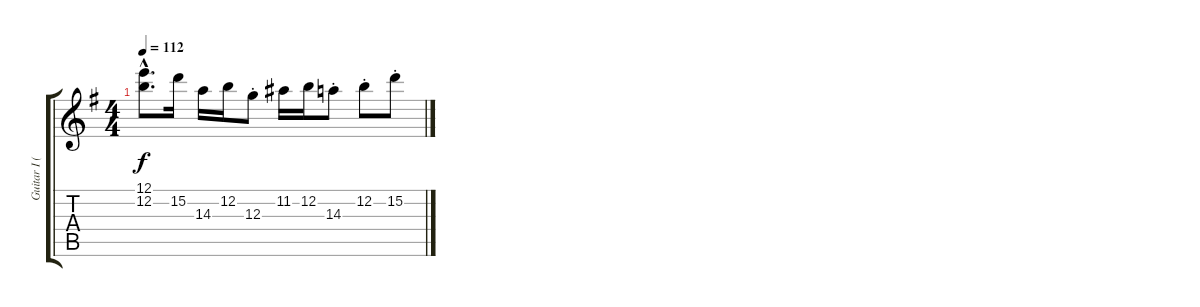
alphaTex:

\track ("Guitar I (Sugizo)" "Guitar I (") {instrument electricguitarclean}
\staff {score tabs}
\tuning (E4 B3 G3 D3 A2 E2) {hide}
\ts (4 4)
\tempo 112
\clef g2
\ks g
(12.1{hac} 12.2{hac}).8{d dy f} 15.2.16 14.3.16 12.2.16 12.3{st}.8 11.2.16 12.2.16 14.3{st}.8 12.2{st}.8 15.2{st}.8
